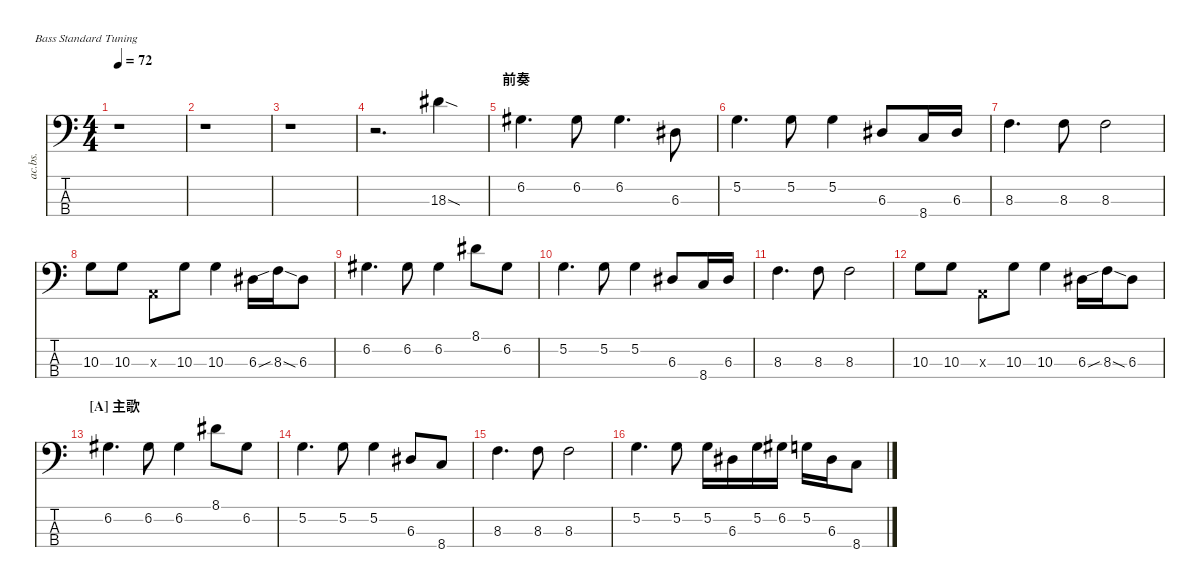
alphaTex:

\defaultSystemsLayout 4
\hideDynamics
\bracketExtendMode nobrackets
\track ("Acoustic Bass" "ac.bs.") {instrument acousticbass}
\staff {score tabs}
\tuning (G2 D2 A1 E1)
\ts (4 4)
\tempo 72
\clef f4
\ks c
r.1{dy mf instrument acousticbass beam Down} |
r.1{beam Down} |
r.1{beam Down} |
r.2{d beam Down} 18.3{sod acc #}.4{beam Down} |
\section ("" "前奏")
6.2{acc #}.4{d beam Down} 6.2{acc #}.8{beam Down} 6.2{acc #}.4{d beam Down} 6.3{acc #}.8{beam Down} |
5.2.4{d beam Down} 5.2.8{beam Down} 5.2.4{beam Down} 6.3{acc #}.8{beam Up} 8.4.16{beam Up} 6.3{acc #}.16{beam Up} |
8.3.4{d beam Down} 8.3.8{beam Down} 8.3.2{beam Down} |
10.3.8{beam Down} 10.3.8{beam Down} 0.3{x}.8{beam Down} 10.3.8{beam Down} 10.3.4{beam Down} 6.3{acc #}.16{beam Down} 8.3{sib sod}.16{beam Down} 6.3{acc #}.8{beam Down} |
6.2{acc #}.4{d beam Down} 6.2{acc #}.8{beam Down} 6.2{acc #}.4{beam Down} 8.1{acc #}.8{beam Down} 6.2{acc #}.8{beam Down} |
5.2.4{d beam Down} 5.2.8{beam Down} 5.2.4{beam Down} 6.3{acc #}.8{beam Up} 8.4.16{beam Up} 6.3{acc #}.16{beam Up} |
8.3.4{d beam Down} 8.3.8{beam Down} 8.3.2{beam Down} |
10.3.8{beam Down} 10.3.8{beam Down} 0.3{x}.8{beam Down} 10.3.8{beam Down} 10.3.4{beam Down} 6.3{acc #}.16{beam Down} 8.3{sib sod}.16{beam Down} 6.3{acc #}.8{beam Down} |
\section ("A" "主歌")
6.2{acc #}.4{d beam Down} 6.2{acc #}.8{beam Down} 6.2{acc #}.4{beam Down} 8.1{acc #}.8{beam Down} 6.2{acc #}.8{beam Down} |
5.2.4{d beam Down} 5.2.8{beam Down} 5.2.4{beam Down} 6.3{acc #}.8{beam Up} 8.4.8{beam Up} |
8.3.4{d beam Down} 8.3.8{beam Down} 8.3.2{beam Down} |
5.2.4{d beam Down} 5.2.8{beam Down} 5.2.16{beam Down} 6.3{acc #}.16{beam Down} 5.2.16{beam Down} 6.2{acc #}.16{beam Down} 5.2.16{beam Down} 6.3{acc #}.16{beam Down} 8.4.8{beam Down}
